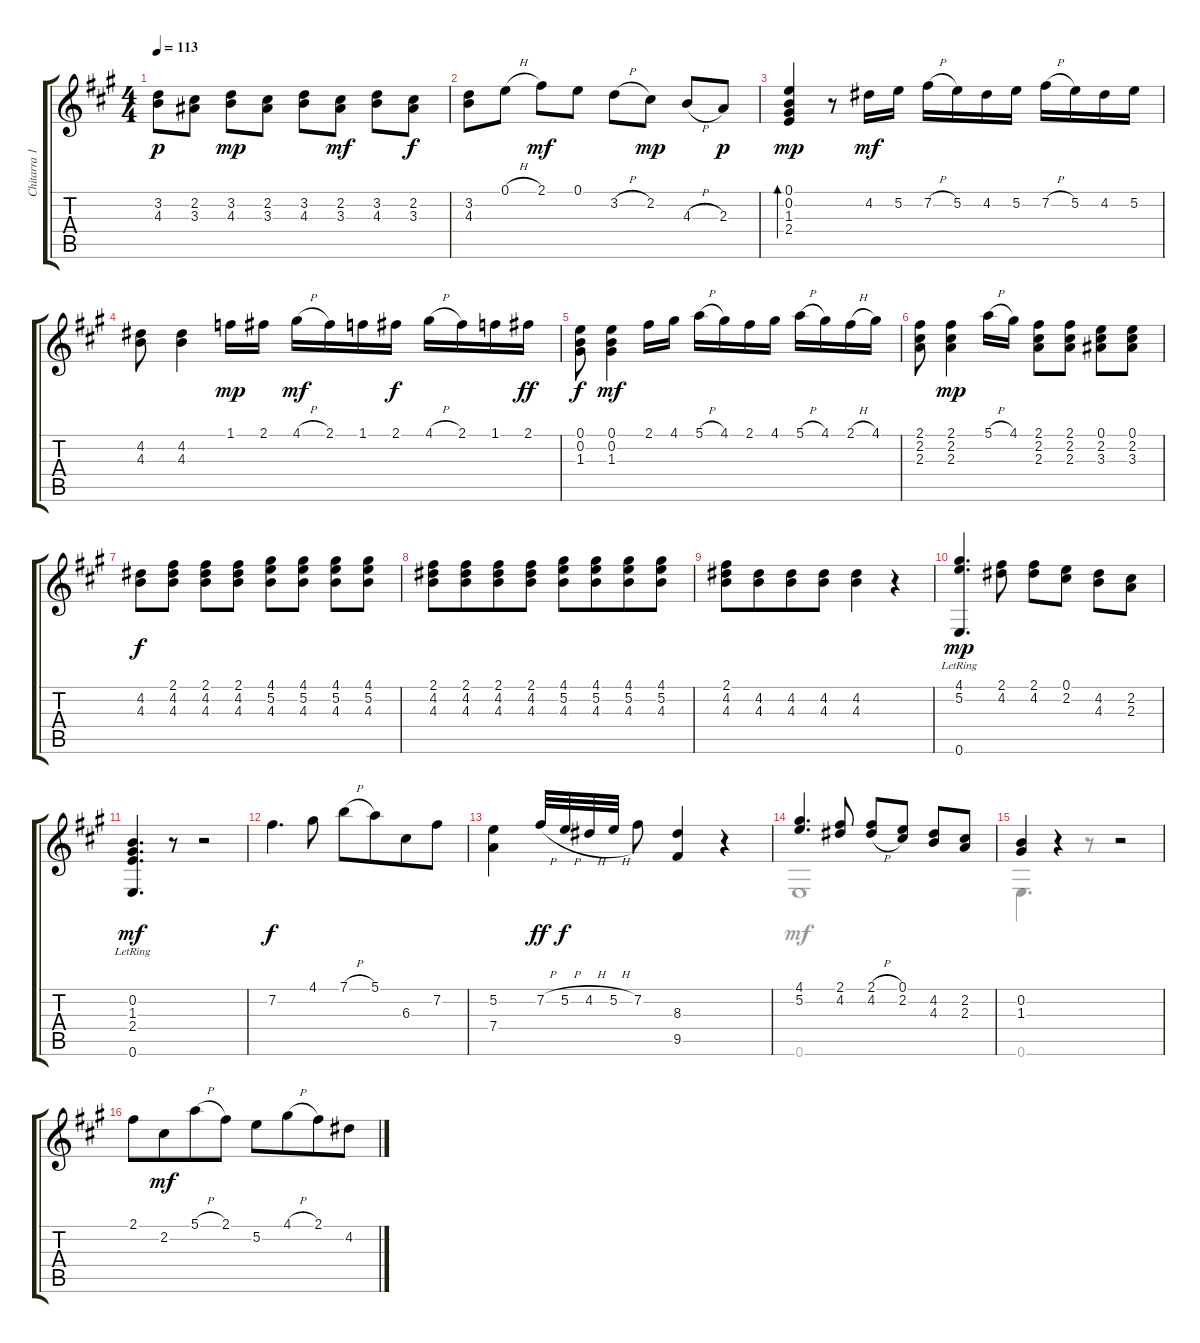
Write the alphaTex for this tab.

\track ("Chitarra 1" "Chitarra 1") {instrument acousticguitarnylon}
\staff {score tabs}
\tuning (E4 B3 G3 D3 A2 E2) {hide}
\voice
\ts (4 4)
\tempo 113
\clef g2
\ks a
(3.2 4.3).8{dy p} (2.2 3.3).8 (3.2 4.3).8{dy mp} (2.2 3.3).8 (3.2 4.3).8 (2.2 3.3).8{dy mf} (3.2 4.3).8 (2.2 3.3).8{dy f} |
(3.2 4.3).8 0.1{h}.8 2.1.8{dy mf} 0.1.8 3.2{h}.8 2.2.8{dy mp} 4.3{h}.8 2.3.8{dy p} |
(0.1 0.2 1.3 2.4).4{bd 30 dy mp} r.8 4.2.16{dy mf} 5.2.16 7.2{h}.16 5.2.16 4.2.16 5.2.16 7.2{h}.16 5.2.16 4.2.16 5.2.16 |
(4.2 4.3).8 (4.2 4.3).4 1.1.16{dy mp} 2.1.16 4.1{h}.16{dy mf} 2.1.16 1.1.16 2.1.16{dy f} 4.1{h}.16 2.1.16 1.1.16 2.1.16{dy ff} |
(0.1 0.2 1.3).8{dy f} (0.1 0.2 1.3).4{dy mf} 2.1.16 4.1.16 5.1{h}.16 4.1.16 2.1.16 4.1.16 5.1{h}.16 4.1.16 2.1{h}.16 4.1.16 |
(2.1 2.2 2.3).8 (2.1 2.2 2.3).4{dy mp} 5.1{h}.16 4.1.16 (2.1 2.2 2.3).8 (2.1 2.2 2.3).8 (0.1 2.2 3.3).8 (0.1 2.2 3.3).8 |
(4.2 4.3).8{dy f} (2.1 4.2 4.3).8 (2.1 4.2 4.3).8 (2.1 4.2 4.3).8 (4.1 5.2 4.3).8 (4.1 5.2 4.3).8 (4.1 5.2 4.3).8 (4.1 5.2 4.3).8 |
(2.1 4.2 4.3).8 (2.1 4.2 4.3).8{beam merge} (2.1 4.2 4.3).8 (2.1 4.2 4.3).8 (4.1 5.2 4.3).8 (4.1 5.2 4.3).8{beam merge} (4.1 5.2 4.3).8 (4.1 5.2 4.3).8 |
(2.1 4.2 4.3).8 (4.2 4.3).8{beam merge} (4.2 4.3).8 (4.2 4.3).8 (4.2 4.3).4 r.4 |
(4.1 5.2 0.6{lr}).4{d dy mp} (2.1 4.2).8 (2.1 4.2).8 (0.1 2.2).8 (4.2 4.3).8 (2.2 2.3).8 |
(0.2 1.3 2.4 0.6{lr}).4{d dy mf} r.8 r.2 |
7.2.4{d dy f} 4.1.8 7.1{h}.8 5.1.8{beam merge} 6.3.8 7.2.8 |
(5.2 7.4).4 7.2{h}.32{dy ff beam Up} 5.2{h}.32{dy f beam Up} 4.2{h}.32{beam Up} 5.2{h}.32{beam Up beam split} 7.2.8 (8.3 9.5).4 r.4 |
(4.1 5.2).4{d} (2.1 4.2).8 (2.1{h} 4.2{h}).8 (0.1 2.2).8 (4.2 4.3).8 (2.2 2.3).8 |
(0.2 1.3).4 r.4 r.2 |
2.1.8 2.2.8{dy mf beam merge} 5.1{h}.8 2.1.8 5.2.8 4.1{h}.8{beam merge} 2.1.8 4.2.8
\voice
\clef g2
\ottava regular
\simile none
\ks a
|
|
|
|
|
|
|
|
|
|
|
|
|
0.6.1 |
0.6.4{d} r.8 r.2 |
